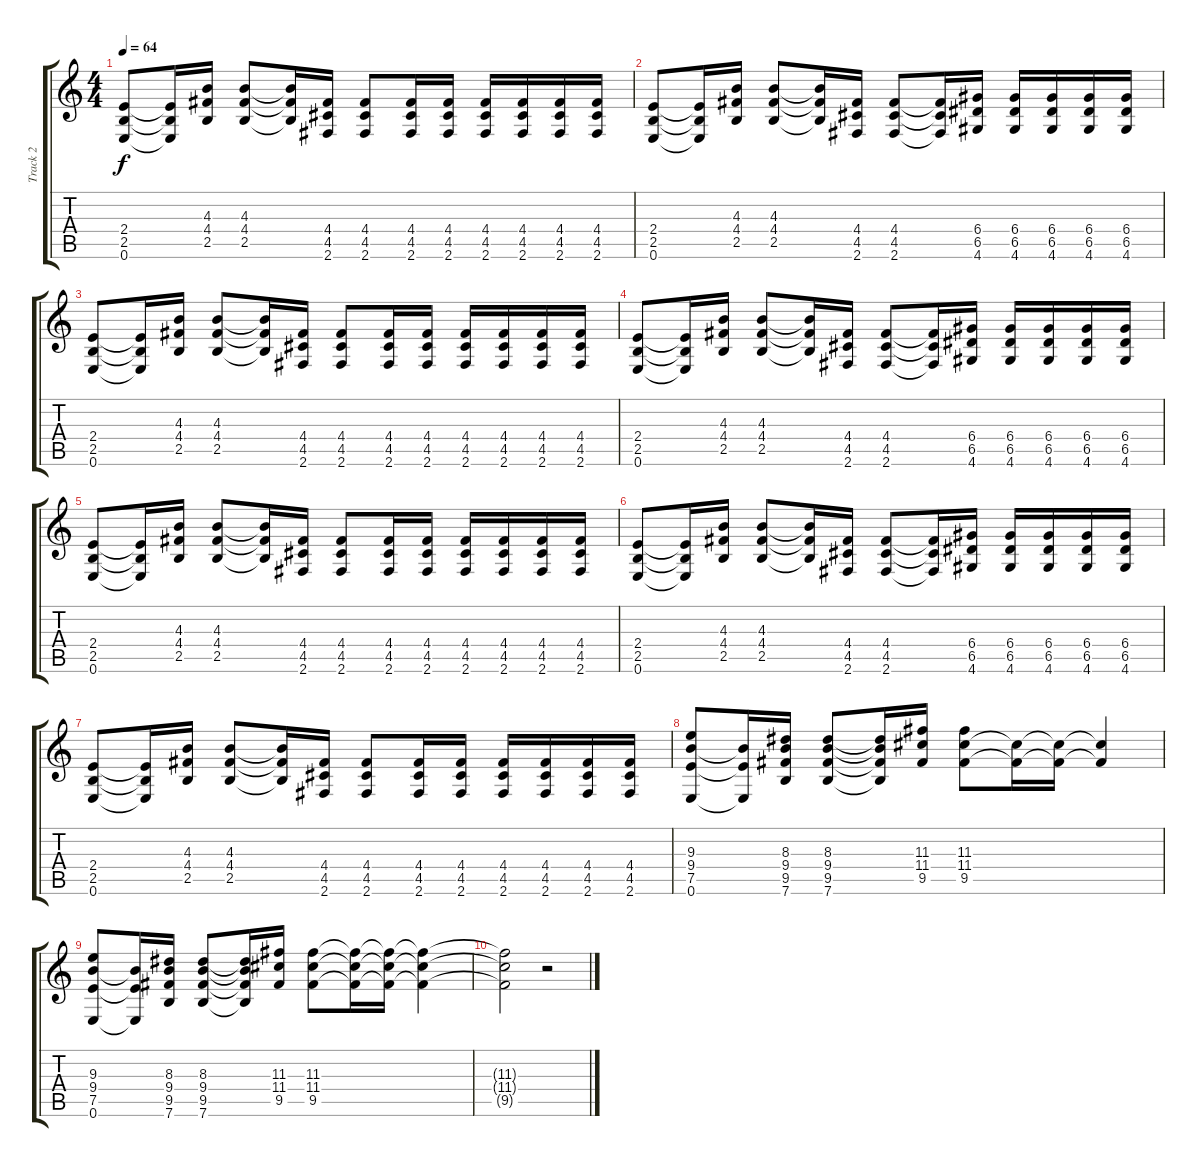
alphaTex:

\track ("Track 2" "Track 2") {instrument overdrivenguitar}
\staff {score tabs}
\tuning (E4 B3 G3 D3 A2 E2) {hide}
\ts (4 4)
\tempo 64
\clef g2
\ks c
(2.4 2.5 0.6).8{dy f} (2.4{t} 2.5{t} 0.6{t}).16 (4.3 4.4 2.5).16 (4.3 4.4 2.5).8 (4.3{t} 4.4{t} 2.5{t}).16 (4.4 4.5 2.6).16 (4.4 4.5 2.6).8 (4.4 4.5 2.6).16 (4.4 4.5 2.6).16 (4.4 4.5 2.6).16 (4.4 4.5 2.6).16 (4.4 4.5 2.6).16 (4.4 4.5 2.6).16 |
(2.4 2.5 0.6).8 (2.4{t} 2.5{t} 0.6{t}).16 (4.3 4.4 2.5).16 (4.3 4.4 2.5).8 (4.3{t} 4.4{t} 2.5{t}).16 (4.4 4.5 2.6).16 (4.4 4.5 2.6).8 (4.4{t} 4.5{t} 2.6{t}).16 (6.4 6.5 4.6).16 (6.4 6.5 4.6).16 (6.4 6.5 4.6).16 (6.4 6.5 4.6).16 (6.4 6.5 4.6).16 |
(2.4 2.5 0.6).8 (2.4{t} 2.5{t} 0.6{t}).16 (4.3 4.4 2.5).16 (4.3 4.4 2.5).8 (4.3{t} 4.4{t} 2.5{t}).16 (4.4 4.5 2.6).16 (4.4 4.5 2.6).8 (4.4 4.5 2.6).16 (4.4 4.5 2.6).16 (4.4 4.5 2.6).16 (4.4 4.5 2.6).16 (4.4 4.5 2.6).16 (4.4 4.5 2.6).16 |
(2.4 2.5 0.6).8 (2.4{t} 2.5{t} 0.6{t}).16 (4.3 4.4 2.5).16 (4.3 4.4 2.5).8 (4.3{t} 4.4{t} 2.5{t}).16 (4.4 4.5 2.6).16 (4.4 4.5 2.6).8 (4.4{t} 4.5{t} 2.6{t}).16 (6.4 6.5 4.6).16 (6.4 6.5 4.6).16 (6.4 6.5 4.6).16 (6.4 6.5 4.6).16 (6.4 6.5 4.6).16 |
(2.4 2.5 0.6).8 (2.4{t} 2.5{t} 0.6{t}).16 (4.3 4.4 2.5).16 (4.3 4.4 2.5).8 (4.3{t} 4.4{t} 2.5{t}).16 (4.4 4.5 2.6).16 (4.4 4.5 2.6).8 (4.4 4.5 2.6).16 (4.4 4.5 2.6).16 (4.4 4.5 2.6).16 (4.4 4.5 2.6).16 (4.4 4.5 2.6).16 (4.4 4.5 2.6).16 |
(2.4 2.5 0.6).8 (2.4{t} 2.5{t} 0.6{t}).16 (4.3 4.4 2.5).16 (4.3 4.4 2.5).8 (4.3{t} 4.4{t} 2.5{t}).16 (4.4 4.5 2.6).16 (4.4 4.5 2.6).8 (4.4{t} 4.5{t} 2.6{t}).16 (6.4 6.5 4.6).16 (6.4 6.5 4.6).16 (6.4 6.5 4.6).16 (6.4 6.5 4.6).16 (6.4 6.5 4.6).16 |
(2.4 2.5 0.6).8 (2.4{t} 2.5{t} 0.6{t}).16 (4.3 4.4 2.5).16 (4.3 4.4 2.5).8 (4.3{t} 4.4{t} 2.5{t}).16 (4.4 4.5 2.6).16 (4.4 4.5 2.6).8 (4.4 4.5 2.6).16 (4.4 4.5 2.6).16 (4.4 4.5 2.6).16 (4.4 4.5 2.6).16 (4.4 4.5 2.6).16 (4.4 4.5 2.6).16 |
(9.3 9.4 7.5 0.6).8 (9.4{t} 7.5{t} 0.6{t}).16 (8.3 9.4 9.5 7.6).16 (8.3 9.4 9.5 7.6).8 (8.3{t} 9.4{t} 9.5{t} 7.6{t}).16 (11.3 11.4 9.5).16 (11.3 11.4 9.5).8 (11.4{t} 9.5{t}).16 (11.4{t} 9.5{t}).16 (11.4{t} 9.5{t}).4 |
(9.3 9.4 7.5 0.6).8 (9.4{t} 7.5{t} 0.6{t}).16 (8.3 9.4 9.5 7.6).16 (8.3 9.4 9.5 7.6).8 (8.3{t} 9.4{t} 9.5{t} 7.6{t}).16 (11.3 11.4 9.5).16 (11.3 11.4 9.5).8 (11.3{t} 11.4{t} 9.5{t}).16 (11.3{t} 11.4{t} 9.5{t}).16 (11.3{t} 11.4{t} 9.5{t}).4 |
(11.3{t} 11.4{t} 9.5{t}).2 r.2
